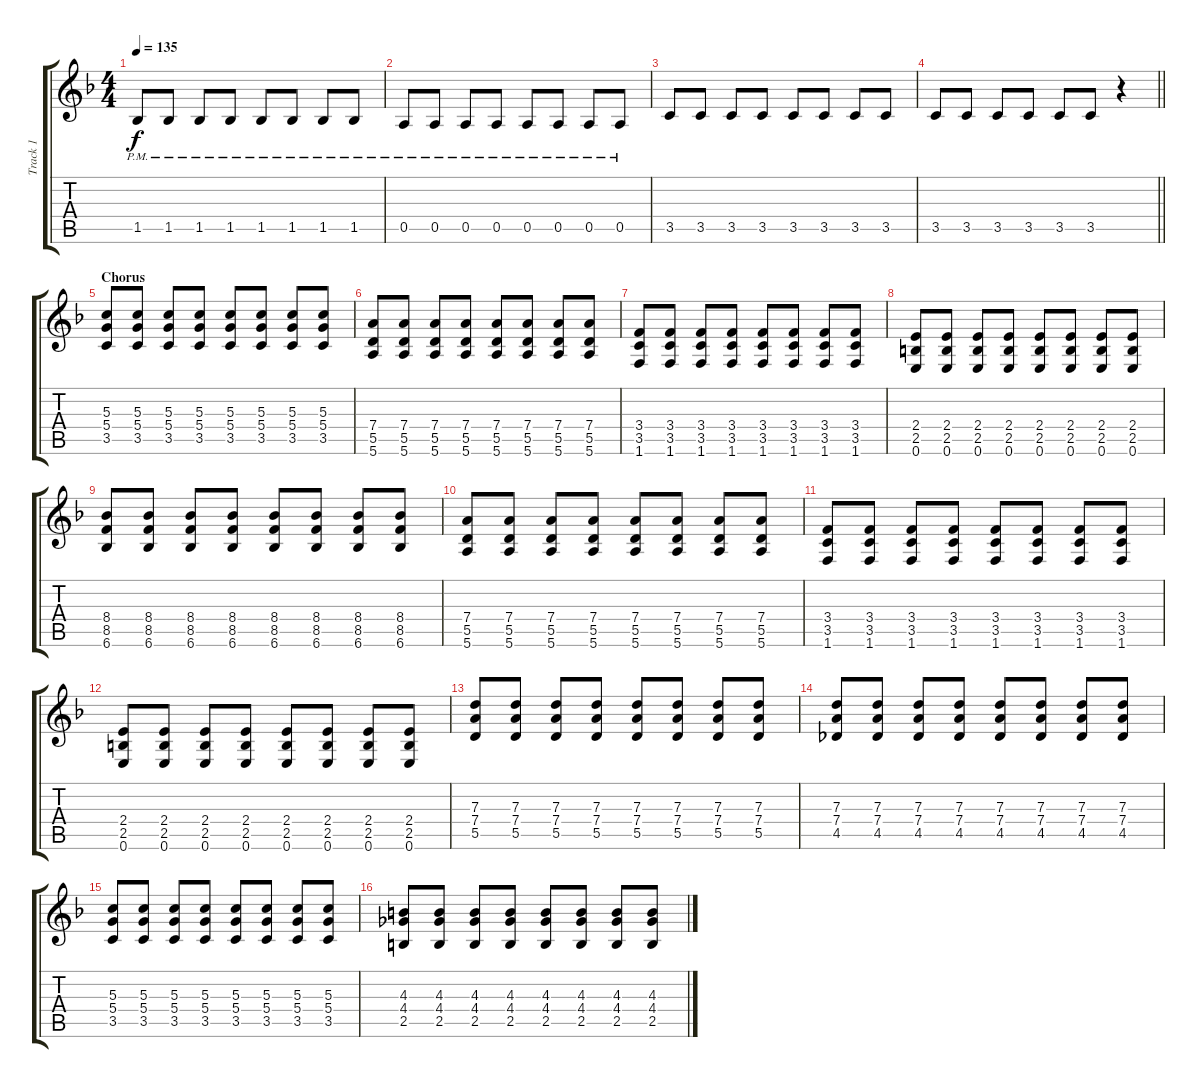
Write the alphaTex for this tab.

\track ("Track 1" "Track 1") {instrument distortionguitar}
\staff {score tabs}
\tuning (E4 B3 G3 D3 A2 E2) {hide}
\ts (4 4)
\tempo 135
\clef g2
\ks f
1.5{pm}.8{dy f} 1.5{pm}.8 1.5{pm}.8 1.5{pm}.8 1.5{pm}.8 1.5{pm}.8 1.5{pm}.8 1.5{pm}.8 |
0.5{pm}.8 0.5{pm}.8 0.5{pm}.8 0.5{pm}.8 0.5{pm}.8 0.5{pm}.8 0.5{pm}.8 0.5{pm}.8 |
3.5.8 3.5.8 3.5.8 3.5.8 3.5.8 3.5.8 3.5.8 3.5.8 |
\barLineRight lightlight
3.5.8 3.5.8 3.5.8 3.5.8 3.5.8 3.5.8 r.4 |
\section ("" "Chorus")
(5.3 5.4 3.5).8 (5.3 5.4 3.5).8 (5.3 5.4 3.5).8 (5.3 5.4 3.5).8 (5.3 5.4 3.5).8 (5.3 5.4 3.5).8 (5.3 5.4 3.5).8 (5.3 5.4 3.5).8 |
(7.4 5.5 5.6).8 (7.4 5.5 5.6).8 (7.4 5.5 5.6).8 (7.4 5.5 5.6).8 (7.4 5.5 5.6).8 (7.4 5.5 5.6).8 (7.4 5.5 5.6).8 (7.4 5.5 5.6).8 |
(3.4 3.5 1.6).8 (3.4 3.5 1.6).8 (3.4 3.5 1.6).8 (3.4 3.5 1.6).8 (3.4 3.5 1.6).8 (3.4 3.5 1.6).8 (3.4 3.5 1.6).8 (3.4 3.5 1.6).8 |
(2.4 2.5 0.6).8 (2.4 2.5 0.6).8 (2.4 2.5 0.6).8 (2.4 2.5 0.6).8 (2.4 2.5 0.6).8 (2.4 2.5 0.6).8 (2.4 2.5 0.6).8 (2.4 2.5 0.6).8 |
(8.4 8.5 6.6).8 (8.4 8.5 6.6).8 (8.4 8.5 6.6).8 (8.4 8.5 6.6).8 (8.4 8.5 6.6).8 (8.4 8.5 6.6).8 (8.4 8.5 6.6).8 (8.4 8.5 6.6).8 |
(7.4 5.5 5.6).8 (7.4 5.5 5.6).8 (7.4 5.5 5.6).8 (7.4 5.5 5.6).8 (7.4 5.5 5.6).8 (7.4 5.5 5.6).8 (7.4 5.5 5.6).8 (7.4 5.5 5.6).8 |
(3.4 3.5 1.6).8 (3.4 3.5 1.6).8 (3.4 3.5 1.6).8 (3.4 3.5 1.6).8 (3.4 3.5 1.6).8 (3.4 3.5 1.6).8 (3.4 3.5 1.6).8 (3.4 3.5 1.6).8 |
(2.4 2.5 0.6).8 (2.4 2.5 0.6).8 (2.4 2.5 0.6).8 (2.4 2.5 0.6).8 (2.4 2.5 0.6).8 (2.4 2.5 0.6).8 (2.4 2.5 0.6).8 (2.4 2.5 0.6).8 |
(7.3 7.4 5.5).8 (7.3 7.4 5.5).8 (7.3 7.4 5.5).8 (7.3 7.4 5.5).8 (7.3 7.4 5.5).8 (7.3 7.4 5.5).8 (7.3 7.4 5.5).8 (7.3 7.4 5.5).8 |
(7.3 7.4 4.5).8 (7.3 7.4 4.5).8 (7.3 7.4 4.5).8 (7.3 7.4 4.5).8 (7.3 7.4 4.5).8 (7.3 7.4 4.5).8 (7.3 7.4 4.5).8 (7.3 7.4 4.5).8 |
(5.3 5.4 3.5).8 (5.3 5.4 3.5).8 (5.3 5.4 3.5).8 (5.3 5.4 3.5).8 (5.3 5.4 3.5).8 (5.3 5.4 3.5).8 (5.3 5.4 3.5).8 (5.3 5.4 3.5).8 |
(4.3 4.4 2.5).8 (4.3 4.4 2.5).8 (4.3 4.4 2.5).8 (4.3 4.4 2.5).8 (4.3 4.4 2.5).8 (4.3 4.4 2.5).8 (4.3 4.4 2.5).8 (4.3 4.4 2.5).8
